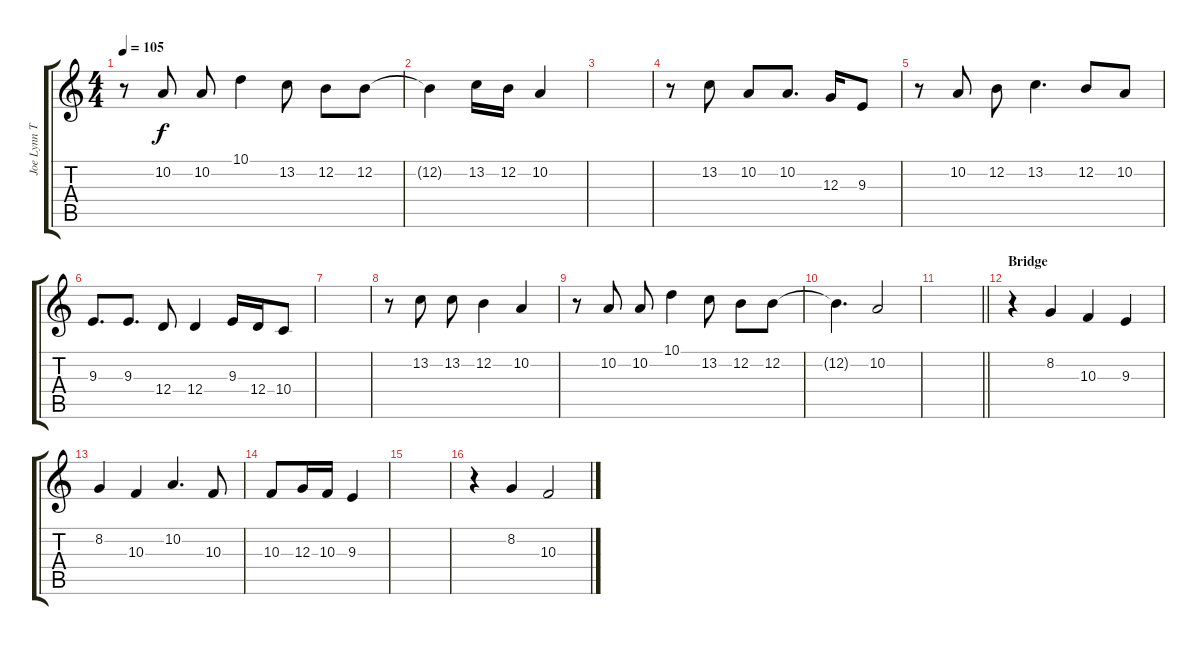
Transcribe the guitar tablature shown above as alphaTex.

\track ("Joe Lynn Turner" "Joe Lynn T") {instrument lead2sawtooth}
\staff {score tabs}
\tuning (E4 B3 G3 D3 A2 E2) {hide}
\ts (4 4)
\tempo 105
\clef g2
\ks c
r.8{dy f} 10.2.8 10.2.8 10.1.4 13.2.8 12.2.8 12.2.8 |
12.2{t}.4 13.2.16 12.2.16 10.2.4 |
|
r.8 13.2.8 10.2.8 10.2.8{d} 12.3.16 9.3.8 |
r.8 10.2.8 12.2.8 13.2.4{d} 12.2.8 10.2.8 |
9.3.8{d} 9.3.8{d} 12.4.8 12.4.4 9.3.16 12.4.16 10.4.8 |
|
r.8 13.2.8 13.2.8 12.2.4 10.2.4 |
r.8 10.2.8 10.2.8 10.1.4 13.2.8 12.2.8 12.2.8 |
12.2{t}.4{d} 10.2.2 |
\barLineRight lightlight
|
\section ("" "Bridge")
r.4 8.2.4 10.3.4 9.3.4 |
8.2.4 10.3.4 10.2.4{d} 10.3.8 |
10.3.8 12.3.16 10.3.16 9.3.4 |
|
r.4 8.2.4 10.3.2
